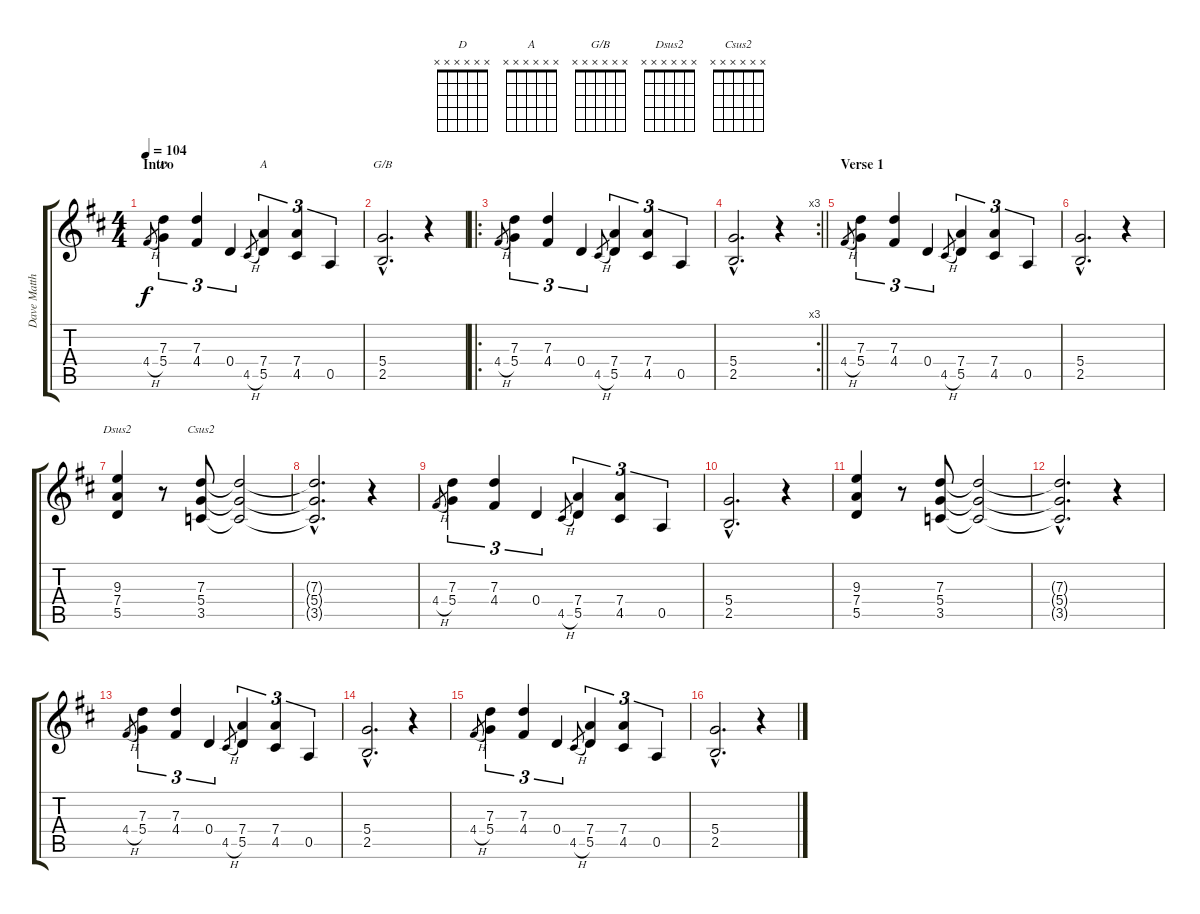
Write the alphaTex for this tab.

\track ("Dave Matthews" "Dave Matth") {instrument acousticguitarsteel}
\staff {score tabs}
\tuning (E4 B3 G3 D3 A2 E2) {hide}
\chord ("D" x x x x x x)
\chord ("A" x x x x x x)
\chord ("G/B" x x x x x x)
\chord ("Dsus2" x x x x x x)
\chord ("Csus2" x x x x x x)
\ts (4 4)
\section ("" "Intro")
\tempo 104
\clef g2
\ks d
4.4{h}.8{gr dy f instrument acousticguitarsteel} (7.3 5.4).4{tu (3 2) ch "D"} (7.3 4.4).4{tu (3 2)} 0.4.4{tu (3 2)} 4.5{h}.8{gr} (7.4 5.5).4{tu (3 2) ch "A"} (7.4 4.5).4{tu (3 2)} 0.5.4{tu (3 2)} |
(5.4{hac} 2.5{hac}).2{d ch "G/B"} r.4 |
\ro
4.4{h}.8{gr} (7.3 5.4).4{tu (3 2)} (7.3 4.4).4{tu (3 2)} 0.4.4{tu (3 2)} 4.5{h}.8{gr} (7.4 5.5).4{tu (3 2)} (7.4 4.5).4{tu (3 2)} 0.5.4{tu (3 2)} |
\rc 3
\barLineRight lightlight
(5.4{hac} 2.5{hac}).2{d} r.4 |
\section ("" "Verse 1")
4.4{h}.8{gr} (7.3 5.4).4{tu (3 2)} (7.3 4.4).4{tu (3 2)} 0.4.4{tu (3 2)} 4.5{h}.8{gr} (7.4 5.5).4{tu (3 2)} (7.4 4.5).4{tu (3 2)} 0.5.4{tu (3 2)} |
(5.4{hac} 2.5{hac}).2{d} r.4 |
(9.3 7.4 5.5).4{ch "Dsus2" volume 0} r.8 (7.3 5.4 3.5).8{ch "Csus2"} (7.3{t} 5.4{t} 3.5{t}).2 |
(7.3{hac t} 5.4{hac t} 3.5{hac t}).2{d} r.4 |
4.4{h}.8{gr} (7.3 5.4).4{tu (3 2) volume 13} (7.3 4.4).4{tu (3 2)} 0.4.4{tu (3 2)} 4.5{h}.8{gr} (7.4 5.5).4{tu (3 2)} (7.4 4.5).4{tu (3 2)} 0.5.4{tu (3 2)} |
(5.4{hac} 2.5{hac}).2{d} r.4 |
(9.3 7.4 5.5).4{volume 0} r.8 (7.3 5.4 3.5).8 (7.3{t} 5.4{t} 3.5{t}).2 |
(7.3{hac t} 5.4{hac t} 3.5{hac t}).2{d} r.4 |
4.4{h}.8{gr} (7.3 5.4).4{tu (3 2) volume 13} (7.3 4.4).4{tu (3 2)} 0.4.4{tu (3 2)} 4.5{h}.8{gr} (7.4 5.5).4{tu (3 2)} (7.4 4.5).4{tu (3 2)} 0.5.4{tu (3 2)} |
(5.4{hac} 2.5{hac}).2{d} r.4 |
4.4{h}.8{gr} (7.3 5.4).4{tu (3 2)} (7.3 4.4).4{tu (3 2)} 0.4.4{tu (3 2)} 4.5{h}.8{gr} (7.4 5.5).4{tu (3 2)} (7.4 4.5).4{tu (3 2)} 0.5.4{tu (3 2)} |
(5.4{hac} 2.5{hac}).2{d} r.4
